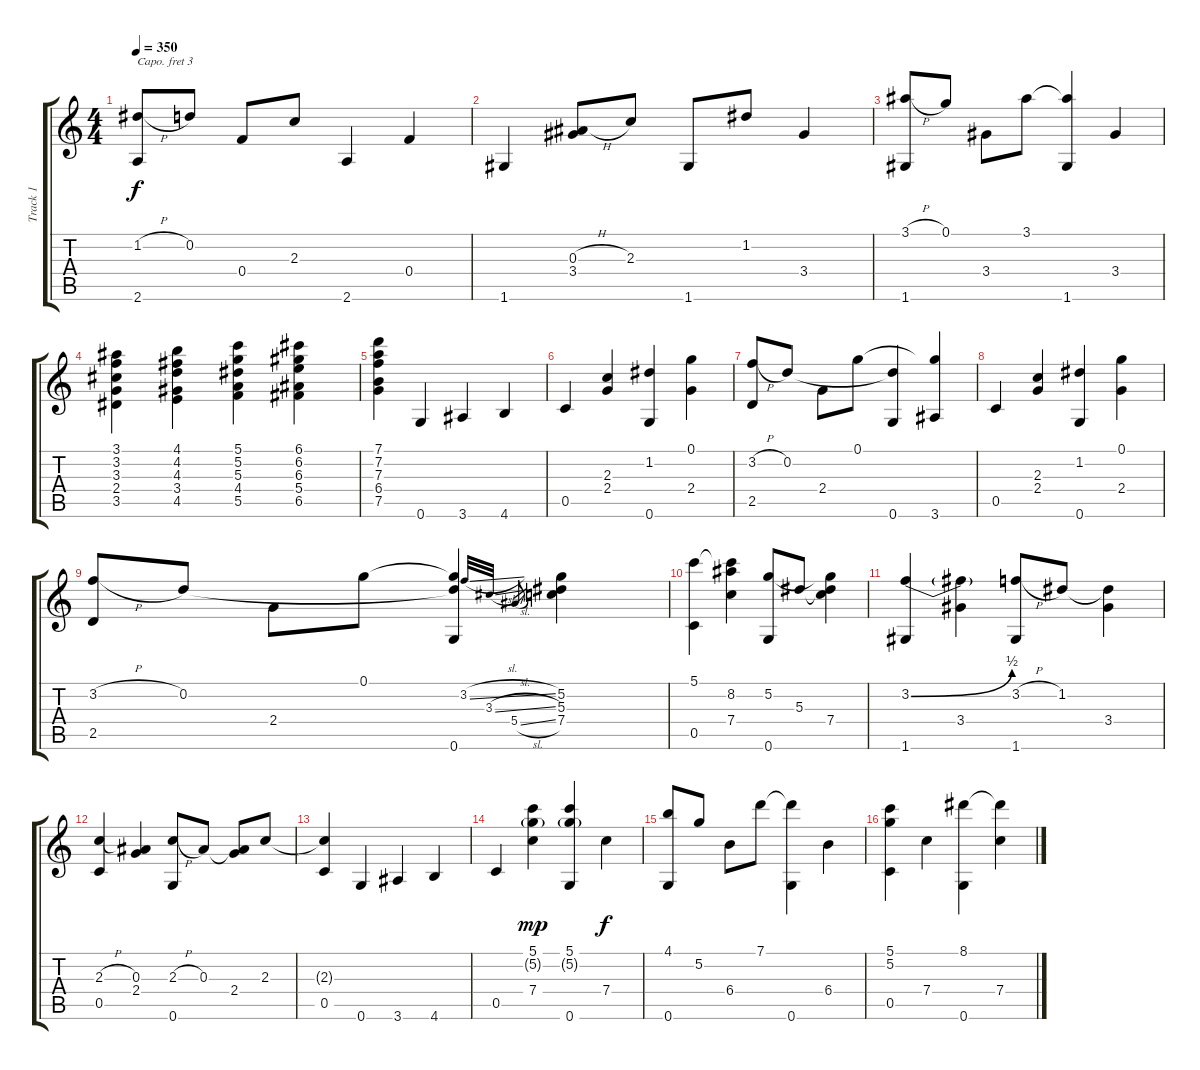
\track ("Track 1" "Track 1") {instrument acousticguitarsteel}
\staff {score tabs}
\capo 3
\tuning (E4 B3 G3 D3 A2 E2) {hide}
\ts (4 4)
\tempo 350
\clef g2
\ks c
(1.2{h} 2.6).8{dy f} 0.2.8 0.4.8 2.3.8 2.6.4 0.4.4 |
1.6.4 (0.3{h} 3.4).8 2.3.8 1.6.8 1.2.8 3.4.4 |
(3.1{h} 1.6).8 0.1.8 3.4.8 3.1.8 (3.1{t} 1.6).4 3.4.4 |
(3.1 3.2 3.3 2.4 3.5).4 (4.1 4.2 4.3 3.4 4.5).4 (5.1 5.2 5.3 4.4 5.5).4 (6.1 6.2 6.3 5.4 6.5).4 |
(7.1 7.2 7.3 6.4 7.5).4 0.6.4 3.6.4 4.6.4 |
0.5.4 (2.3 2.4).4 (1.2 0.6).4 (0.1 2.4).4 |
(3.2{h} 2.5).8 0.2.8 2.4.8 0.1.8 (0.2{t} 0.6).4 (0.1{t} 3.6).4 |
0.5.4 (2.3 2.4).4 (1.2 0.6).4 (0.1 2.4).4 |
(3.2{h} 2.5).8 0.2.8 2.4.8 0.1.8 (0.1{t} 0.2{t} 0.6).4 3.2{sl}.32{gr onbeat} 3.3{sl}.32{gr onbeat} 5.4{sl}.32{gr} (5.2 5.3 7.4).4 |
(5.1 0.5).4 (5.1{t} 8.2 7.4).4 (5.2 0.6).8 5.3.8 (5.2{t} 5.3{t} 7.4).4 |
(3.2{be (bend 0 0 60 2)} 1.6).4 (3.2{t} 3.4).4 (3.2{h} 1.6).8 1.2.8 (1.2{t} 3.4).4 |
(2.3{h} 0.5).4 (0.3 2.4).4 (2.3{h} 0.6).8 0.3.8 (0.3{t} 2.4).8 2.3.8 |
(2.3{t} 0.5).4 0.6.4 3.6.4 4.6.4 |
0.5.4 (5.1 5.2{g} 7.4).4{dy mp} (5.1 5.2{g} 0.6).4 7.4.4{dy f} |
(4.1 0.6).8 5.2.8 6.4.8 7.1.8 (7.1{t} 0.6).4 6.4.4 |
(5.1 5.2 0.5).4 7.4.4 (8.1 0.6).4 (8.1{t} 7.4).4
